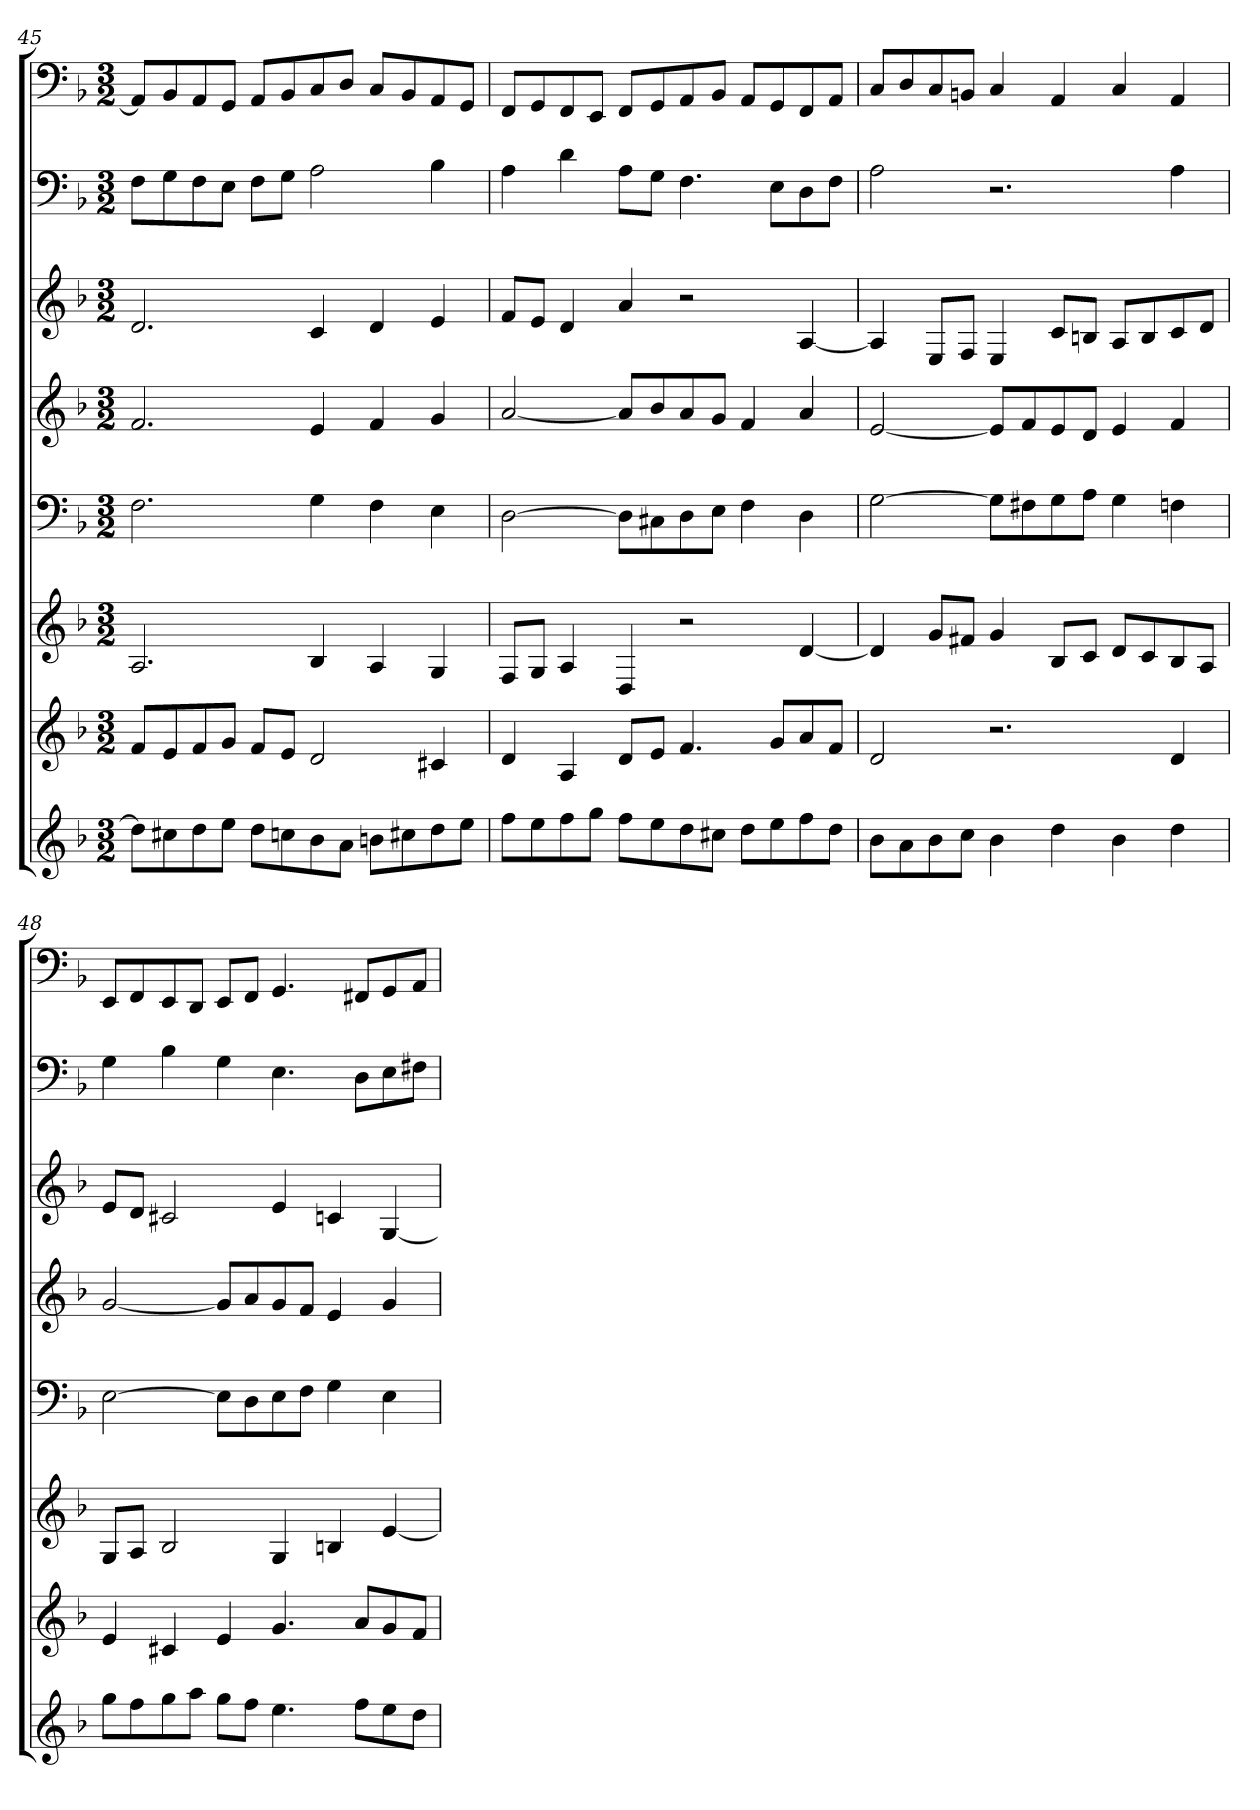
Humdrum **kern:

**kern	**kern	**kern	**kern	**kern	**kern	**kern	**kern
*part8	*part7	*part6	*part5	*part4	*part3	*part2	*part1
*staff8	*staff7	*staff6	*staff5	*staff4	*staff3	*staff2	*staff1
*k[b-]	*k[b-]	*k[b-]	*k[b-]	*k[b-]	*k[b-]	*k[b-]	*k[b-]
*d:	*d:	*d:	*d:	*d:	*d:	*d:	*d:
*M3/2	*M3/2	*M3/2	*M3/2	*M3/2	*M3/2	*M3/2	*M3/2
=45	=45	=45	=45	=45	=45	=45	=45
8ddL]	8fL	2.A	2.F	2.f	2.d	8FL	8AAL]
8cc#X	8e	.	.	.	.	8G	8BB-
8dd	8f	.	.	.	.	8F	8AA
8eeJ	8gJ	.	.	.	.	8EJ	8GGJ
8ddL	8fL	.	.	.	.	8FL	8AAL
8ccn	8eJ	.	.	.	.	8GJ	8BB-
8b-	2d	4B-	4G	4e	4c	2A	8C
8aJ	.	.	.	.	.	.	8DJ
8bnL	.	4A	4F	4f	4d	.	8CL
8cc#X	.	.	.	.	.	.	8BB-
8dd	4c#X	4G	4E	4g	4e	4B-	8AA
8eeJ	.	.	.	.	.	.	8GGJ
=46	=46	=46	=46	=46	=46	=46	=46
8ffL	4d	8FL	[2D	[2a	8fL	4A	8FFL
8ee	.	8GJ	.	.	8eJ	.	8GG
8ff	4A	4A	.	.	4d	4d	8FF
8ggJ	.	.	.	.	.	.	8EEJ
8ffL	8dL	4D	8DL]	8aL]	4a	8AL	8FFL
8ee	8eJ	.	8C#X	8b-	.	8GJ	8GG
8dd	4.f	2r	8D	8a	2r	4.F	8AA
8cc#XJ	.	.	8EJ	8gJ	.	.	8BB-J
8ddL	.	.	4F	4f	.	.	8AAL
8ee	8gL	.	.	.	.	8EL	8GG
8ff	8a	[4d	4D	4a	[4A	8D	8FF
8ddJ	8fJ	.	.	.	.	8FJ	8AAJ
=47	=47	=47	=47	=47	=47	=47	=47
8b-L	2d	4d]	[2G	[2e	4A]	2A	8CL
8a	.	.	.	.	.	.	8D
8b-	.	8gL	.	.	8EL	.	8C
8ccJ	.	8f#XJ	.	.	8FJ	.	8BBnJ
4b-	2.r	4g	8GL]	8eL]	4E	2.r	4C
.	.	.	8F#X	8f	.	.	.
4dd	.	8B-L	8G	8e	8cL	.	4AA
.	.	8cJ	8AJ	8dJ	8BnJ	.	.
4b-	.	8dL	4G	4e	8AL	.	4C
.	.	8c	.	.	8B	.	.
4dd	4d	8B-	4Fn	4f	8c	4A	4AA
.	.	8AJ	.	.	8dJ	.	.
=48	=48	=48	=48	=48	=48	=48	=48
8ggL	4e	8GL	[2E	[2g	8eL	4G	8EEL
8ff	.	8AJ	.	.	8dJ	.	8FF
8gg	4c#X	2B-	.	.	2c#X	4B-	8EE
8aaJ	.	.	.	.	.	.	8DDJ
8ggL	4e	.	8EL]	8gL]	.	4G	8EEL
8ffJ	.	.	8D	8a	.	.	8FFJ
4.ee	4.g	4G	8E	8g	4e	4.E	4.GG
.	.	.	8FJ	8fJ	.	.	.
.	.	4Bn	4G	4e	4cn	.	.
8ffL	8aL	.	.	.	.	8DL	8FF#XL
8ee	8g	[4e	4E	4g	[4G	8E	8GG
8ddJ	8fJ	.	.	.	.	8F#XJ	8AAJ
=	=	=	=	=	=	=	=
*-	*-	*-	*-	*-	*-	*-	*-
